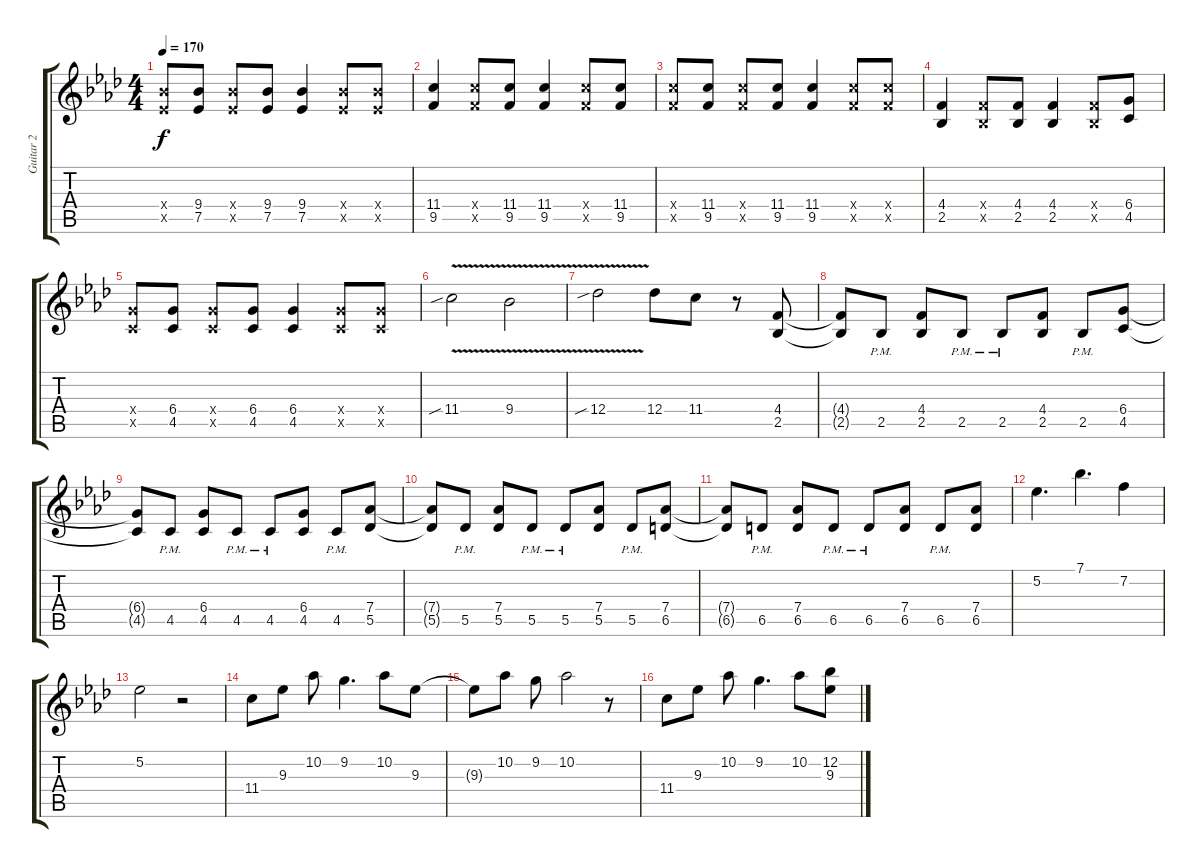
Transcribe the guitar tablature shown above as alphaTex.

\track ("Guitar 2" "Guitar 2") {instrument distortionguitar}
\staff {score tabs}
\tuning (Eb4 Bb3 Gb3 Db3 Ab2 Eb2) {hide}
\ts (4 4)
\tempo 170
\clef g2
\ks ab
(9.4{x} 7.5{x}).8{dy f} (9.4 7.5).8 (9.4{x} 7.5{x}).8 (9.4 7.5).8 (9.4 7.5).4 (9.4{x} 7.5{x}).8 (9.4{x} 7.5{x}).8 |
(11.4 9.5).4 (11.4{x} 9.5{x}).8 (11.4 9.5).8 (11.4 9.5).4 (11.4{x} 9.5{x}).8 (11.4 9.5).8 |
(11.4{x} 9.5{x}).8 (11.4 9.5).8 (11.4{x} 9.5{x}).8 (11.4 9.5).8 (11.4 9.5).4 (11.4{x} 9.5{x}).8 (11.4{x} 9.5{x}).8 |
(4.4 2.5).4 (4.4{x} 2.5{x}).8 (4.4 2.5).8 (4.4 2.5).4 (4.4{x} 2.5{x}).8 (6.4 4.5).8 |
(6.4{x} 4.5{x}).8 (6.4 4.5).8 (6.4{x} 4.5{x}).8 (6.4 4.5).8 (6.4 4.5).4 (6.4{x} 4.5{x}).8 (6.4{x} 4.5{x}).8 |
11.4{v sib}.2 9.4{v}.2 |
12.4{v sib}.2 12.4.8 11.4.8 r.8 (4.4 2.5).8 |
(4.4{t} 2.5{t}).8 2.5{pm}.8 (4.4 2.5).8 2.5{pm}.8 2.5{pm}.8 (4.4 2.5).8 2.5{pm}.8 (6.4 4.5).8 |
(6.4{t} 4.5{t}).8 4.5{pm}.8 (6.4 4.5).8 4.5{pm}.8 4.5{pm}.8 (6.4 4.5).8 4.5{pm}.8 (7.4 5.5).8 |
(7.4{t} 5.5{t}).8 5.5{pm}.8 (7.4 5.5).8 5.5{pm}.8 5.5{pm}.8 (7.4 5.5).8 5.5{pm}.8 (7.4 6.5).8 |
(7.4{t} 6.5{t}).8 6.5{pm}.8 (7.4 6.5).8 6.5{pm}.8 6.5{pm}.8 (7.4 6.5).8 6.5{pm}.8 (7.4 6.5).8 |
5.2.4{d} 7.1.4{d} 7.2.4 |
5.2.2 r.2 |
11.4.8 9.3.8 10.2.8 9.2.4{d} 10.2.8 9.3.8 |
9.3{t}.8 10.2.8 9.2.8 10.2.2 r.8 |
11.4.8 9.3.8 10.2.8 9.2.4{d} 10.2.8 (12.2 9.3).8
